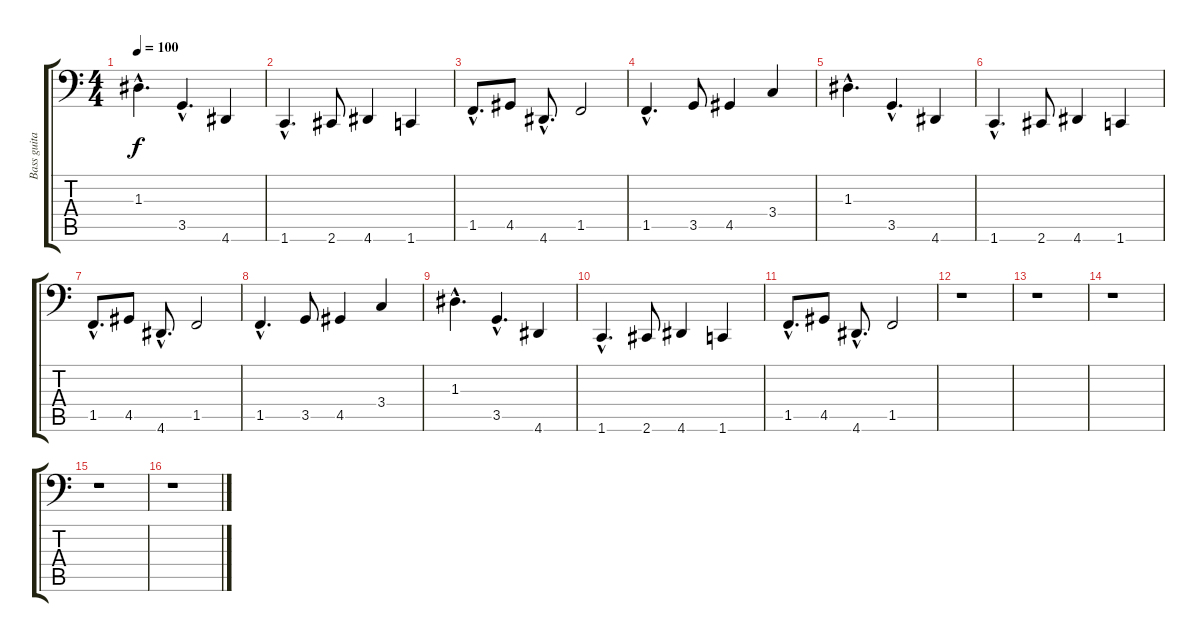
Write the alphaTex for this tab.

\track ("Bass guitar" "Bass guita") {instrument fretlessbass}
\staff {score tabs}
\tuning (C3 G2 D2 A1 E1 B0) {hide}
\ts (4 4)
\tempo 100
\clef f4
\ks c
1.3{hac}.4{d dy f} 3.5{hac}.4{d} 4.6.4 |
1.6{hac}.4{d} 2.6.8 4.6.4 1.6.4 |
1.5{hac}.8{d} 4.5.8 4.6{hac}.8{d} 1.5.2 |
1.5{hac}.4{d} 3.5.8 4.5.4 3.4.4 |
1.3{hac}.4{d} 3.5{hac}.4{d} 4.6.4 |
1.6{hac}.4{d} 2.6.8 4.6.4 1.6.4 |
1.5{hac}.8{d} 4.5.8 4.6{hac}.8{d} 1.5.2 |
1.5{hac}.4{d} 3.5.8 4.5.4 3.4.4 |
1.3{hac}.4{d} 3.5{hac}.4{d} 4.6.4 |
1.6{hac}.4{d} 2.6.8 4.6.4 1.6.4 |
1.5{hac}.8{d} 4.5.8 4.6{hac}.8{d} 1.5.2 |
r.1 |
r.1 |
r.1 |
r.1 |
r.1
